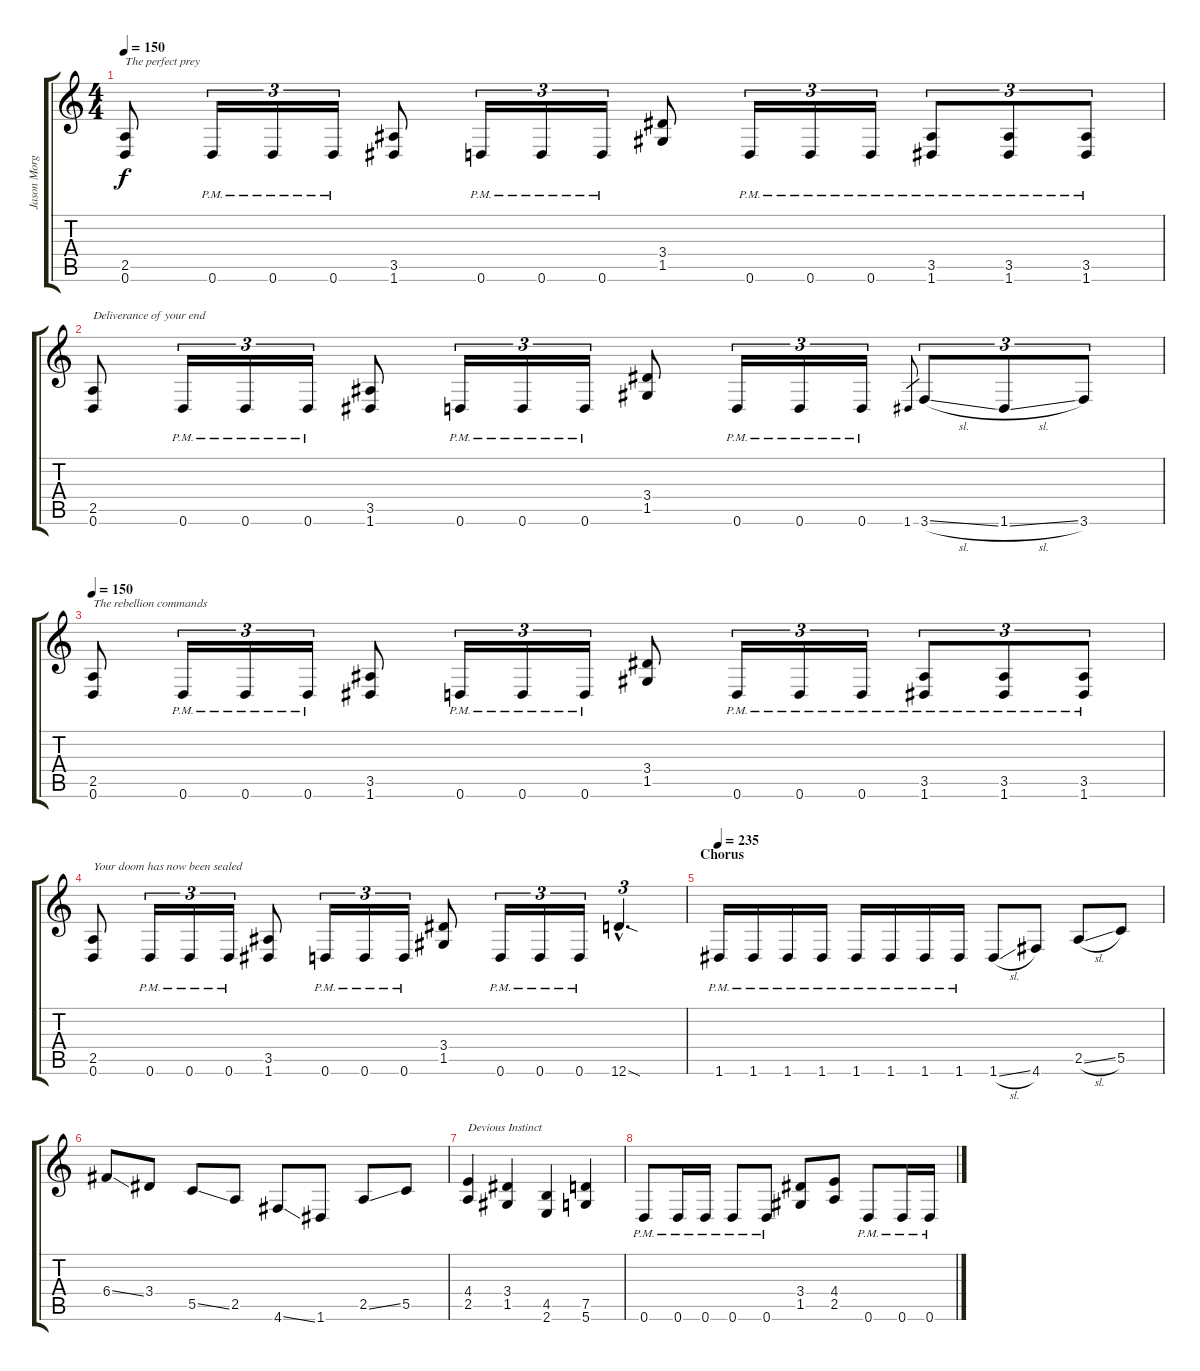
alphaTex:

\track ("Jason Morgan" "Jason Morg") {instrument distortionguitar}
\staff {score tabs}
\tuning (D4 A3 F3 C3 G2 D2) {hide}
\ts (4 4)
\tempo 150
\clef g2
\ks c
(2.5 0.6).8{txt "The perfect prey" dy f instrument distortionguitar} 0.6{pm}.16{tu (3 2)} 0.6{pm}.16{tu (3 2)} 0.6{pm}.16{tu (3 2)} (3.5 1.6).8 0.6{pm}.16{tu (3 2)} 0.6{pm}.16{tu (3 2)} 0.6{pm}.16{tu (3 2)} (3.4 1.5).8 0.6{pm}.16{tu (3 2)} 0.6{pm}.16{tu (3 2)} 0.6{pm}.16{tu (3 2)} (3.5{pm} 1.6{pm}).8{tu (3 2)} (3.5{pm} 1.6{pm}).8{tu (3 2)} (3.5{pm} 1.6{pm}).8{tu (3 2)} |
(2.5 0.6).8{txt "Deliverance of your end"} 0.6{pm}.16{tu (3 2)} 0.6{pm}.16{tu (3 2)} 0.6{pm}.16{tu (3 2)} (3.5 1.6).8 0.6{pm}.16{tu (3 2)} 0.6{pm}.16{tu (3 2)} 0.6{pm}.16{tu (3 2)} (3.4 1.5).8 0.6{pm}.16{tu (3 2)} 0.6{pm}.16{tu (3 2)} 0.6{pm}.16{tu (3 2)} 1.6.8{gr} 3.6{sl}.8{tu (3 2)} 1.6{sl}.8{tu (3 2)} 3.6.8{tu (3 2)} |
\tempo 150
(2.5 0.6).8{txt "The rebellion commands"} 0.6{pm}.16{tu (3 2)} 0.6{pm}.16{tu (3 2)} 0.6{pm}.16{tu (3 2)} (3.5 1.6).8 0.6{pm}.16{tu (3 2)} 0.6{pm}.16{tu (3 2)} 0.6{pm}.16{tu (3 2)} (3.4 1.5).8 0.6{pm}.16{tu (3 2)} 0.6{pm}.16{tu (3 2)} 0.6{pm}.16{tu (3 2)} (3.5{pm} 1.6{pm}).8{tu (3 2)} (3.5{pm} 1.6{pm}).8{tu (3 2)} (3.5{pm} 1.6{pm}).8{tu (3 2)} |
(2.5 0.6).8{txt "Your doom has now been sealed"} 0.6{pm}.16{tu (3 2)} 0.6{pm}.16{tu (3 2)} 0.6{pm}.16{tu (3 2)} (3.5 1.6).8 0.6{pm}.16{tu (3 2)} 0.6{pm}.16{tu (3 2)} 0.6{pm}.16{tu (3 2)} (3.4 1.5).8 0.6{pm}.16{tu (3 2)} 0.6{pm}.16{tu (3 2)} 0.6{pm}.16{tu (3 2)} 12.6{sod hac}.4{d tu (3 2)} |
\section ("" "Chorus")
\tempo 235
1.6{pm}.16 1.6{pm}.16 1.6{pm}.16 1.6{pm}.16 1.6{pm}.16 1.6{pm}.16 1.6{pm}.16 1.6{pm}.16 1.6{sl}.8 4.6.8 2.5{sl}.8 5.5.8 |
6.4{ss}.8 3.4.8 5.5{ss}.8 2.5.8 4.6{ss}.8 1.6.8 2.5{ss}.8 5.5.8 |
(4.4 2.5).4{txt "Devious Instinct"} (3.4 1.5).4 (4.5 2.6).4 (7.5 5.6).4 |
0.6{pm}.8 0.6{pm}.16 0.6{pm}.16 0.6{pm}.8 0.6{pm}.8 (3.4 1.5).8 (4.4 2.5).8 0.6{pm}.8 0.6{pm}.16 0.6{pm}.16
